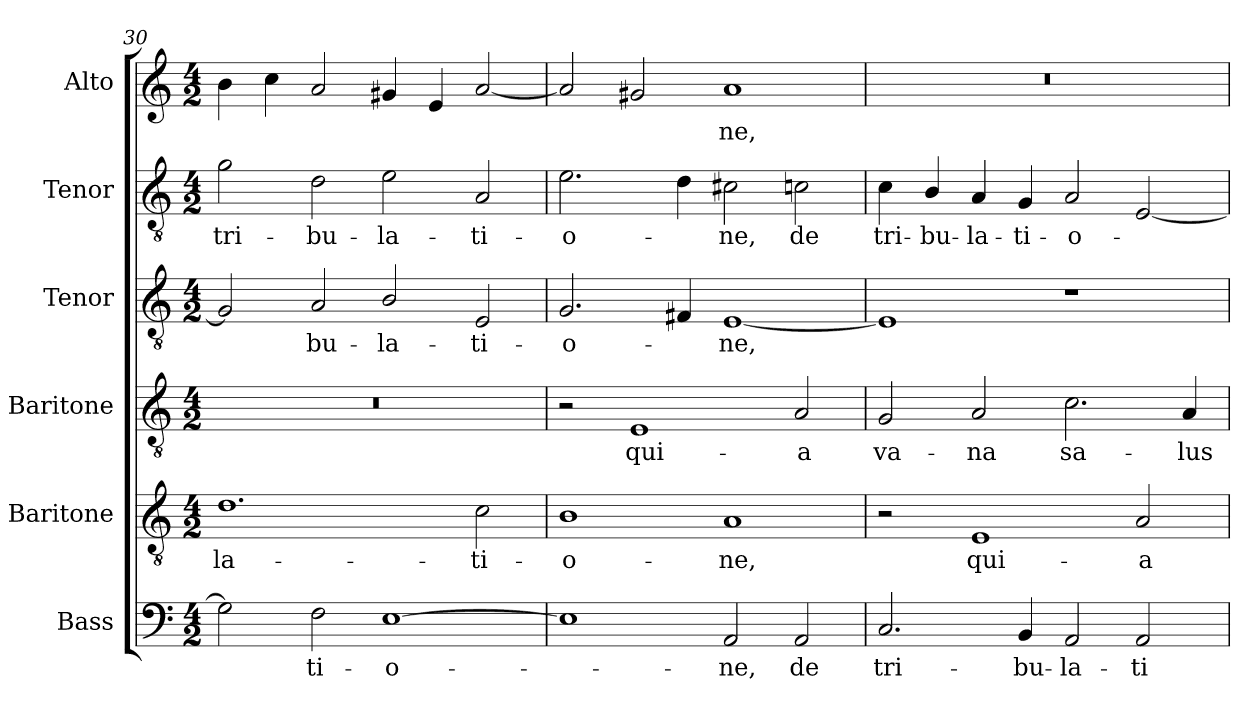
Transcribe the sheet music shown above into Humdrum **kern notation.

**kern	**text	**kern	**text	**kern	**text	**kern	**text	**kern	**text	**kern	**text
*part6	*part6	*part5	*part5	*part4	*part4	*part3	*part3	*part2	*part2	*part1	*part1
*staff6	*staff6	*staff5	*staff5	*staff4	*staff4	*staff3	*staff3	*staff2	*staff2	*staff1	*staff1
*I"Bass	*	*I"Baritone	*	*I"Baritone	*	*I"Tenor	*	*I"Tenor	*	*I"Alto	*
*I'B.	*	*I'Bar.	*	*I'Bar.	*	*I'T.	*	*I'T.	*	*I'A.	*
*clefF4	*	*clefGv2	*	*clefGv2	*	*clefGv2	*	*clefGv2	*	*clefG2	*
*	*	*ITrd7c12	*	*ITrd7c12	*	*ITrd7c12	*	*ITrd7c12	*	*	*
*k[]	*	*k[]	*	*k[]	*	*k[]	*	*k[]	*	*k[]	*
*C:	*	*C:	*	*C:	*	*C:	*	*C:	*	*C:	*
*M4/2	*	*M4/2	*	*M4/2	*	*M4/2	*	*M4/2	*	*M4/2	*
=30	=30	=30	=30	=30	=30	=30	=30	=30	=30	=30	=30
!	!	!	!LO:LY:b:color=#000000	!LO:N:vis=1	!	!	!	!	!	!	!
!	!	!	!	!	!	!	!	!	!LO:LY:b:color=#000000	!	!
2Gi\]	.	1.Di	-la-	0r	.	2GGi/]	.	2Gi\	tri-	4bi\	.
.	.	.	.	.	.	.	.	.	.	4cci\	.
!	!LO:LY:b:color=#000000	!	!	!	!	!	!	!	!	!	!
!	!	!	!	!	!	!	!LO:LY:b:color=#000000	!	!	!	!
!	!	!	!	!	!	!	!	!	!LO:LY:b:color=#000000	!	!
2Fi\	-ti-	.	.	.	.	2AAi/	-bu-	2Di\	-bu-	2ai/	.
!	!LO:LY:b:color=#000000	!	!	!	!	!	!	!	!	!	!
!	!	!	!	!	!	!	!LO:LY:b:color=#000000	!	!	!	!
!	!	!	!	!	!	!	!	!	!LO:LY:b:color=#000000	!	!
[1Ei	-o-	.	.	.	.	2BBi/	-la-	2Ei\	-la-	4g#Xi/	.
.	.	.	.	.	.	.	.	.	.	4ei/	.
!	!	!	!LO:LY:b:color=#000000	!	!	!	!	!	!	!	!
!	!	!	!	!	!	!	!LO:LY:b:color=#000000	!	!	!	!
!	!	!	!	!	!	!	!	!	!LO:LY:b:color=#000000	!	!
.	.	2Ci\	-ti-	.	.	2EEi/	-ti-	2AAi/	-ti-	[2ai/	.
!!LO:PB:g=z
=31	=31	=31	=31	=31	=31	=31	=31	=31	=31	=31	=31
!	!	!	!LO:LY:b:color=#000000	!	!	!	!	!	!	!	!
!	!	!	!	!	!	!	!LO:LY:b:color=#000000	!	!	!	!
!	!	!	!	!	!	!	!	!	!LO:LY:b:color=#000000	!	!
1Ei]	.	1BBi	-o-	2r	.	2.GGi/	-o-	2.Ei\	-o-	2ai/]	.
!	!	!	!	!	!LO:LY:b:color=#000000	!	!	!	!	!	!
.	.	.	.	1EEi	qui-	.	.	.	.	2g#Xi/	.
.	.	.	.	.	.	4FF#Xi/	.	4Di\	.	.	.
!	!LO:LY:b:color=#000000	!	!	!	!	!	!	!	!	!	!
!	!	!	!LO:LY:b:color=#000000	!	!	!	!	!	!	!	!
!	!	!	!	!	!	!	!LO:LY:b:color=#000000	!	!	!	!
!	!	!	!	!	!	!	!	!	!LO:LY:b:color=#000000	!	!
!	!	!	!	!	!	!	!	!	!	!	!LO:LY:b:color=#000000
2AAi/	-ne,	1AAi	-ne,	.	.	[1EEi	-ne,	2C#Xi\	-ne,	1ai	-ne,
!	!LO:LY:b:color=#000000	!	!	!	!	!	!	!	!	!	!
!	!	!	!	!	!LO:LY:b:color=#000000	!	!	!	!	!	!
!	!	!	!	!	!	!	!	!	!LO:LY:b:color=#000000	!	!
2AAi/	de	.	.	2AAi/	-a	.	.	2Cni\	de	.	.
=32	=32	=32	=32	=32	=32	=32	=32	=32	=32	=32	=32
!	!LO:LY:b:color=#000000	!	!	!	!	!	!	!	!	!	!
!	!	!	!	!	!LO:LY:b:color=#000000	!	!	!	!	!	!
!	!	!	!	!	!	!	!	!	!LO:LY:b:color=#000000	!LO:N:vis=1	!
2.Ci/	tri-	2r	.	2GGi/	va-	1EEi]	.	4Ci\	tri-	0r	.
!	!	!	!	!	!	!	!	!	!LO:LY:b:color=#000000	!	!
.	.	.	.	.	.	.	.	4BBi/	-bu-	.	.
!	!	!	!LO:LY:b:color=#000000	!	!	!	!	!	!	!	!
!	!	!	!	!	!LO:LY:b:color=#000000	!	!	!	!	!	!
!	!	!	!	!	!	!	!	!	!LO:LY:b:color=#000000	!	!
.	.	1EEi	qui-	2AAi/	-na	.	.	4AAi/	-la-	.	.
!	!LO:LY:b:color=#000000	!	!	!	!	!	!	!	!	!	!
!	!	!	!	!	!	!	!	!	!LO:LY:b:color=#000000	!	!
4BBi/	-bu-	.	.	.	.	.	.	4GGi/	-ti-	.	.
!	!LO:LY:b:color=#000000	!	!	!	!	!	!	!	!	!	!
!	!	!	!	!	!LO:LY:b:color=#000000	!	!	!	!	!	!
!	!	!	!	!	!	!	!	!	!LO:LY:b:color=#000000	!	!
2AAi/	-la-	.	.	2.Ci\	sa-	1r	.	2AAi/	-o-	.	.
!	!LO:LY:b:color=#000000	!	!	!	!	!	!	!	!	!	!
!	!	!	!LO:LY:b:color=#000000	!	!	!	!	!	!	!	!
2AAi/	-ti-	2AAi/	-a	.	.	.	.	[2EEi/	.	.	.
!	!	!	!	!	!LO:LY:b:color=#000000	!	!	!	!	!	!
.	.	.	.	4AAi/	-lus	.	.	.	.	.	.
=	=	=	=	=	=	=	=	=	=	=	=
*-	*-	*-	*-	*-	*-	*-	*-	*-	*-	*-	*-
